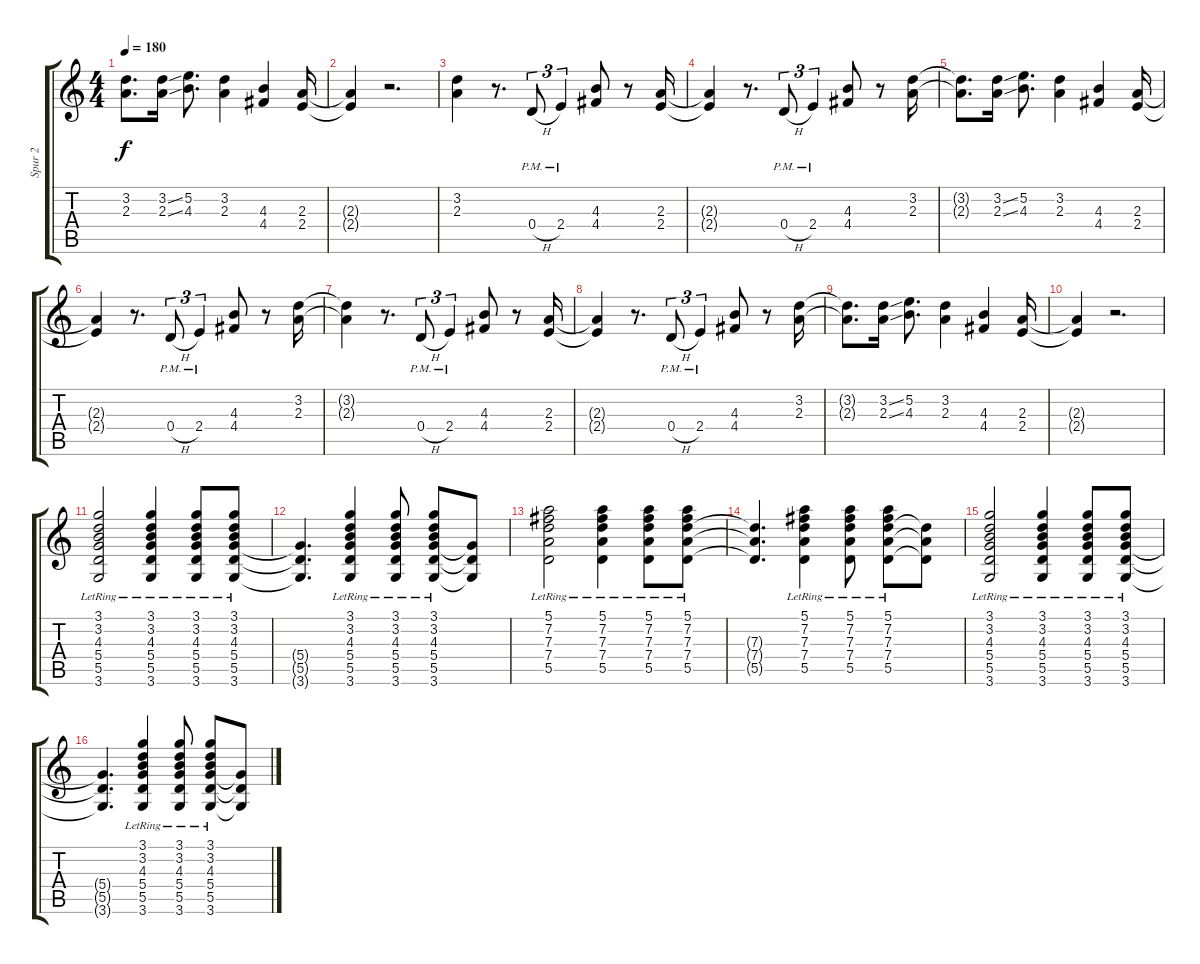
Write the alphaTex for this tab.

\track ("Spur 2" "Spur 2") {instrument acousticguitarsteel}
\staff {score tabs}
\tuning (E4 B3 G3 D3 A2 E2) {hide}
\ts (4 4)
\tempo 180
\clef g2
\ks c
(3.2{t} 2.3{t}).8{d dy f} (3.2{ss} 2.3{ss}).16 (5.2 4.3).8{d} (3.2 2.3).4 (4.3 4.4).4 (2.3 2.4).16 |
(2.3{t} 2.4{t}).4 r.2{d} |
(3.2 2.3).4{volume 10} r.8{d} 0.4{h pm}.8{tu (3 2)} 2.4{pm}.4{tu (3 2)} (4.3 4.4).8 r.8 (2.3 2.4).16 |
(2.3{t} 2.4{t}).4 r.8{d} 0.4{h pm}.8{tu (3 2)} 2.4{pm}.4{tu (3 2)} (4.3 4.4).8 r.8 (3.2 2.3).16 |
(3.2{t} 2.3{t}).8{d} (3.2{ss} 2.3{ss}).16 (5.2 4.3).8{d} (3.2 2.3).4 (4.3 4.4).4 (2.3 2.4).16 |
(2.3{t} 2.4{t}).4 r.8{d} 0.4{h pm}.8{tu (3 2)} 2.4{pm}.4{tu (3 2)} (4.3 4.4).8 r.8 (3.2 2.3).16 |
(3.2{t} 2.3{t}).4 r.8{d} 0.4{h pm}.8{tu (3 2)} 2.4{pm}.4{tu (3 2)} (4.3 4.4).8 r.8 (2.3 2.4).16 |
(2.3{t} 2.4{t}).4 r.8{d} 0.4{h pm}.8{tu (3 2)} 2.4{pm}.4{tu (3 2)} (4.3 4.4).8 r.8 (3.2 2.3).16 |
(3.2{t} 2.3{t}).8{d} (3.2{ss} 2.3{ss}).16 (5.2 4.3).8{d} (3.2 2.3).4 (4.3 4.4).4 (2.3 2.4).16 |
(2.3{t} 2.4{t}).4 r.2{d} |
(3.1 3.2 4.3 5.4 5.5{lr} 3.6).2 (3.1 3.2 4.3 5.4 5.5{lr} 3.6).4 (3.1 3.2 4.3 5.4 5.5{lr} 3.6).8 (3.1 3.2 4.3 5.4 5.5{lr} 3.6).8 |
(5.4{t} 5.5{t} 3.6{t}).4{d} (3.1 3.2 4.3 5.4 5.5{lr} 3.6).4 (3.1 3.2 4.3 5.4 5.5{lr} 3.6).8 (3.1 3.2 4.3 5.4 5.5{lr} 3.6).8 (5.4{t} 5.5{t} 3.6{t}).8 |
(5.1 7.2 7.3 7.4 5.5{lr}).2 (5.1 7.2 7.3 7.4 5.5{lr}).4 (5.1 7.2 7.3 7.4 5.5{lr}).8 (5.1 7.2 7.3 7.4 5.5{lr}).8 |
(7.3{t} 7.4{t} 5.5{t}).4{d} (5.1 7.2 7.3 7.4 5.5{lr}).4 (5.1 7.2 7.3 7.4 5.5{lr}).8 (5.1 7.2 7.3 7.4 5.5{lr}).8 (7.3{t} 7.4{t} 5.5{t}).8 |
(3.1 3.2 4.3 5.4 5.5{lr} 3.6).2 (3.1 3.2 4.3 5.4 5.5{lr} 3.6).4 (3.1 3.2 4.3 5.4 5.5{lr} 3.6).8 (3.1 3.2 4.3 5.4 5.5{lr} 3.6).8 |
(5.4{t} 5.5{t} 3.6{t}).4{d} (3.1 3.2 4.3 5.4 5.5{lr} 3.6).4 (3.1 3.2 4.3 5.4 5.5{lr} 3.6).8 (3.1 3.2 4.3 5.4 5.5{lr} 3.6).8 (5.4{t} 5.5{t} 3.6{t}).8
